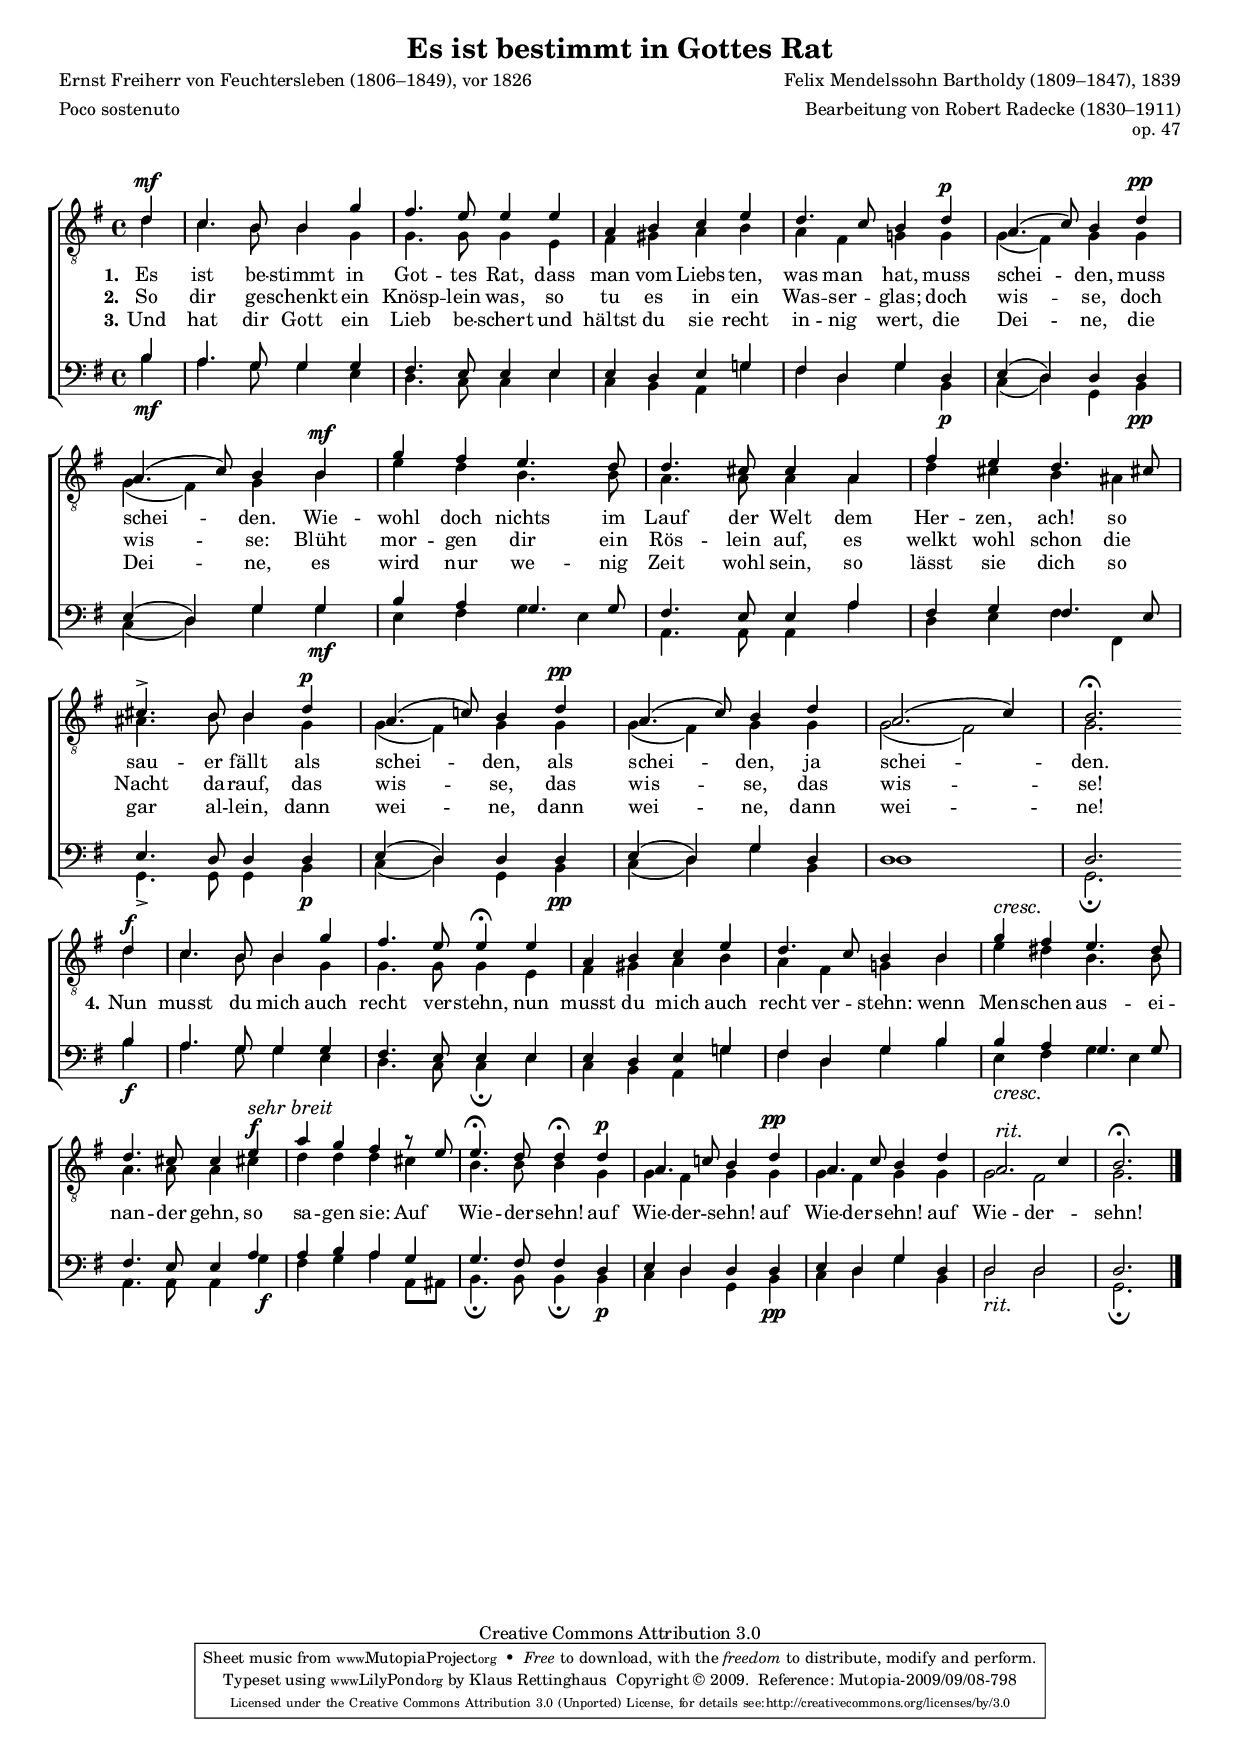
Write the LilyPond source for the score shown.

\include "deutsch.ly" 

#(set-global-staff-size 15.5) 
#(ly:set-option 'point-and-click #f) 

\version "2.12" 

global = { \key g \major \time 4/4 \tempo 4=108 } 

TAGottesRat = \relative g' { 
\partial 4 
d4\mf c4. h8 h4 g' fis4. e8 e4 
e4 a, h c e d4. c8 h4 
d4\p a4.( c8) h4 
d4\pp a4.( c8) h4 
h4\mf g' fis e4. d8 d4. cis8 cis4 
a4 fis' e d4. cis8 cis4.-> h8 h4 
d4\p a4.( c!8) h4 
d4\pp a4.( c8) h4 
d4 a2.( c4) h2.\fermata 
\bar ":|" 
\break 
d4\f c4. h8 h4 g' fis4. e8 e4\fermata 
e4 a, h c e d4. c8 h4 
\crescTextCresc 
h4 g'\< fis e4. d8 d4. cis8 cis4 
e4^\markup{\large\italic "sehr breit"}\f a g fis4 r8 e e4.\fermata d8 d4\fermata 
d4\p a4. c!8 h4 
d4\pp a4. c8 h4 
d4 a2.^\markup{\large\italic rit.} c4 h2.\fermata 
\bar "|." 
} 

TBGottesRat = \relative g' { 
\partial 4 
d4 c4. h8 h4 g g4. g8 g4 
e4 fis gis a h a fis g! 
g4 g( fis) g 
g4 g( fis) g 
h4 e d h4. h8 a4. a8 a4 
a4 d cis h ais ais4. h8 h4 
g4 g( fis) g 
g4 g( fis) g 
g4 g2( fis) g2. 
\bar ":|" 
d'4 c4. h8 h4 g g4. g8 g4 
e4 fis gis a h a fis g! 
h4 e dis h4. h8 a4. a8 a4 
cis4 d d d cis h4. h8 h4 
g4 g fis g 
g4 g fis g 
g4 g2 fis g2. 
} 

BAGottesRat = \relative g { 
\partial 4 
h4 a4. g8 g4 g fis4. e8 e4 
e4 e d e g fis d g 
d4 e( d) d 
d4 e( d) g 
g4 h a g4. g8 fis4. e8 e4 
a4 fis g fis4. e8 e4. d8 d4 
d4 e( d) d 
d4 e( d) g 
d4 d1 d2. 
\bar ":|" 
h'4 a4. g8 g4 g fis4. e8 e4 
e4 e d e g fis d g 
h4 h a g4. g8 fis4. e8 e4 
a4 a h a g g4. fis8 fis4 
d4 e d d 
d4 e d g 
d4 d2 d d2. 
} 

BBGottesRat = \relative g { 
\partial 4 
h4\mf a4. g8 g4 e d4. c8 c4 
e4 c h a g'! fis d g 
h,4\p c( d) g, 
h4\pp c( d) g 
g4\mf e fis g e a,4. a8 a4 
a'4 d, e fis fis, g4.-> g8 g4 
h4\p c( d) g, 
h4\pp c( d) g 
h,4 d1 g,2.\fermata 
\bar ":|" 
h'4\f a4. g8 g4 e d4. c8 c4\fermata 
e4 c h a g'! fis d g 
\crescTextCresc 
h4 e,\< fis g e a,4. a8 a4 
g'4\f fis g a a,8[ ais] h4.\fermata h8 h4\fermata 
h4\p c d g, 
h4\pp c d g 
h,4 d2_\markup{\large\italic rit.} d g,2.\fermata 
} 


LGottesRatA = \lyricmode { 
\set stanza = "1." 
Es ist be -- stimmt in Got -- tes Rat, 
dass man vom Liebs -- ten, was man hat, 
muss schei -- den, 
muss schei -- den. 
Wie -- wohl doch nichts im Lauf der Welt 
dem Her -- zen, ach! so sau -- er fällt 
als schei -- den, 
als schei -- den, 
ja schei -- den. 
} 

LGottesRatB = \lyricmode { 
\set stanza = "2." 
So dir ge -- schenkt ein Knösp -- lein was, 
so tu es in ein Was -- ser -- glas; 
doch wis -- se, 
doch wis -- se: 
Blüht mor -- gen dir ein Rös -- lein auf, 
es welkt wohl schon die Nacht da -- rauf, 
das wis -- se, 
das wis -- se, 
das wis -- se! 
} 

LGottesRatC = \lyricmode { 
\set stanza = "3." 
Und hat dir Gott ein Lieb be -- schert 
und hältst du sie recht in -- nig wert, 
die Dei -- ne, 
die Dei -- ne, 
es wird nur we -- nig Zeit wohl sein, 
so lässt sie dich so gar al -- lein, 
dann wei -- ne, 
dann wei -- ne, 
dann wei -- ne! 
} 

LGottesRatD = \lyricmode { 
\set stanza = "4." 
Nun musst du mich auch recht ver -- stehn, 
nun musst du mich auch recht ver -- stehn: 
wenn Men -- schen aus -- ei -- nan -- der gehn, 
so sa -- gen sie: 
Auf Wie -- der -- sehn! 
auf Wie -- der -- sehn! 
auf Wie -- der -- sehn! 
auf Wie -- der -- sehn! 
} 

%--------------------

\header { 
kaisernumber = "107" 
comment = "" 
footnote = "" 
 
title = "Es ist bestimmt in Gottes Rat" 
subtitle = "" 
composer = "Felix Mendelssohn Bartholdy (1809–1847), 1839" 
opus = "op. 47" 
meter = \markup {Poco sostenuto} 
arranger = "Bearbeitung von Robert Radecke (1830–1911)" 
poet = "Ernst Freiherr von Feuchtersleben (1806–1849), vor 1826" 
 
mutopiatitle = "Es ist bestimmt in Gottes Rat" 
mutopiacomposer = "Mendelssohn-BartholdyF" 
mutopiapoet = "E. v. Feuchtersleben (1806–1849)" 
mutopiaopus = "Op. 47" 
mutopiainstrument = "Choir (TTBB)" 
date = "1900s" 
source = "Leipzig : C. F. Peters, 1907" 
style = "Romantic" 
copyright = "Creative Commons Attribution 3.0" 
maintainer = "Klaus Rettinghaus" 
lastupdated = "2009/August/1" 
 
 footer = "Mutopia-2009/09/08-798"
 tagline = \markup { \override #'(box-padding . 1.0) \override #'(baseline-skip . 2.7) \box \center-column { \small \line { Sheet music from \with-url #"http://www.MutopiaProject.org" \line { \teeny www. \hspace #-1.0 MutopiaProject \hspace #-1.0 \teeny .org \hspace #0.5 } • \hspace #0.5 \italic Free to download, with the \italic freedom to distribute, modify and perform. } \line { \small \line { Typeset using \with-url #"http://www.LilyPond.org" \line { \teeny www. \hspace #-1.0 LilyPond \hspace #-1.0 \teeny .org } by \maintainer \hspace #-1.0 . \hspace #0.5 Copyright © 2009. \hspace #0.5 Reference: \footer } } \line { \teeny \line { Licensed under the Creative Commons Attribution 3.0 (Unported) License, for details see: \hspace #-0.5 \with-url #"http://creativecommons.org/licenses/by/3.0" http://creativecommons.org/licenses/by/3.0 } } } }
} 

\score {
{
\context ChoirStaff 
	<< 
	\context Lyrics = extra 
	\context Staff = TenorStaff 
	<< 
	#(set-accidental-style 'voice) 
	\set Staff.midiInstrument = "voice oohs" 
			\clef "G_8" 
			\context Voice = TenorA { \voiceOne 
				<< 
				\autoBeamOff 
				\dynamicUp 
				{ \global \TAGottesRat } 
				>> } 
			\context Voice = TenorB { \voiceTwo 
 				<< 
				\autoBeamOff 
				\dynamicDown 
				{ \global \TBGottesRat } 
				>> } 
			>> 
	\context Lyrics = verseone 
	\context Lyrics = versetwo 
	\context Lyrics = versethree 
	\context Staff = BassStaff 
	<< 
	#(set-accidental-style 'voice) 
	\set Staff.midiInstrument = "voice oohs" 
			\clef "F" 
			\context Voice = BassA { \voiceOne 
				<< 
				\autoBeamOff 
				\dynamicUp 
				{ \global \BAGottesRat } 
				>> } 
			\context Voice = BassB { \voiceTwo 
				<< 
				\autoBeamOff 
				\dynamicDown 
				{ \global \BBGottesRat } 
				>> } 
		>> 
	\context Lyrics = verseone \lyricsto TenorB \LGottesRatA 
	\context Lyrics = versetwo \lyricsto TenorB { \LGottesRatB \LGottesRatD } 
	\context Lyrics = versethree \lyricsto TenorB \LGottesRatC 
	>> 
}

\layout {
indent = 0.0\cm
\context {\Score 
\remove "Bar_number_engraver"
\override MetronomeMark #'transparent = ##t 
\override DynamicTextSpanner #'dash-period = #-1.0 
\override BreathingSign #'text = #(make-musicglyph-markup "scripts.rvarcomma") 
}
\context {\Staff 
\override VerticalAxisGroup #'minimum-Y-extent = #'(-1 . 1) 
}
}

\midi {
\context { \Voice 
\remove "Dynamic_performer" 
}
}

}
